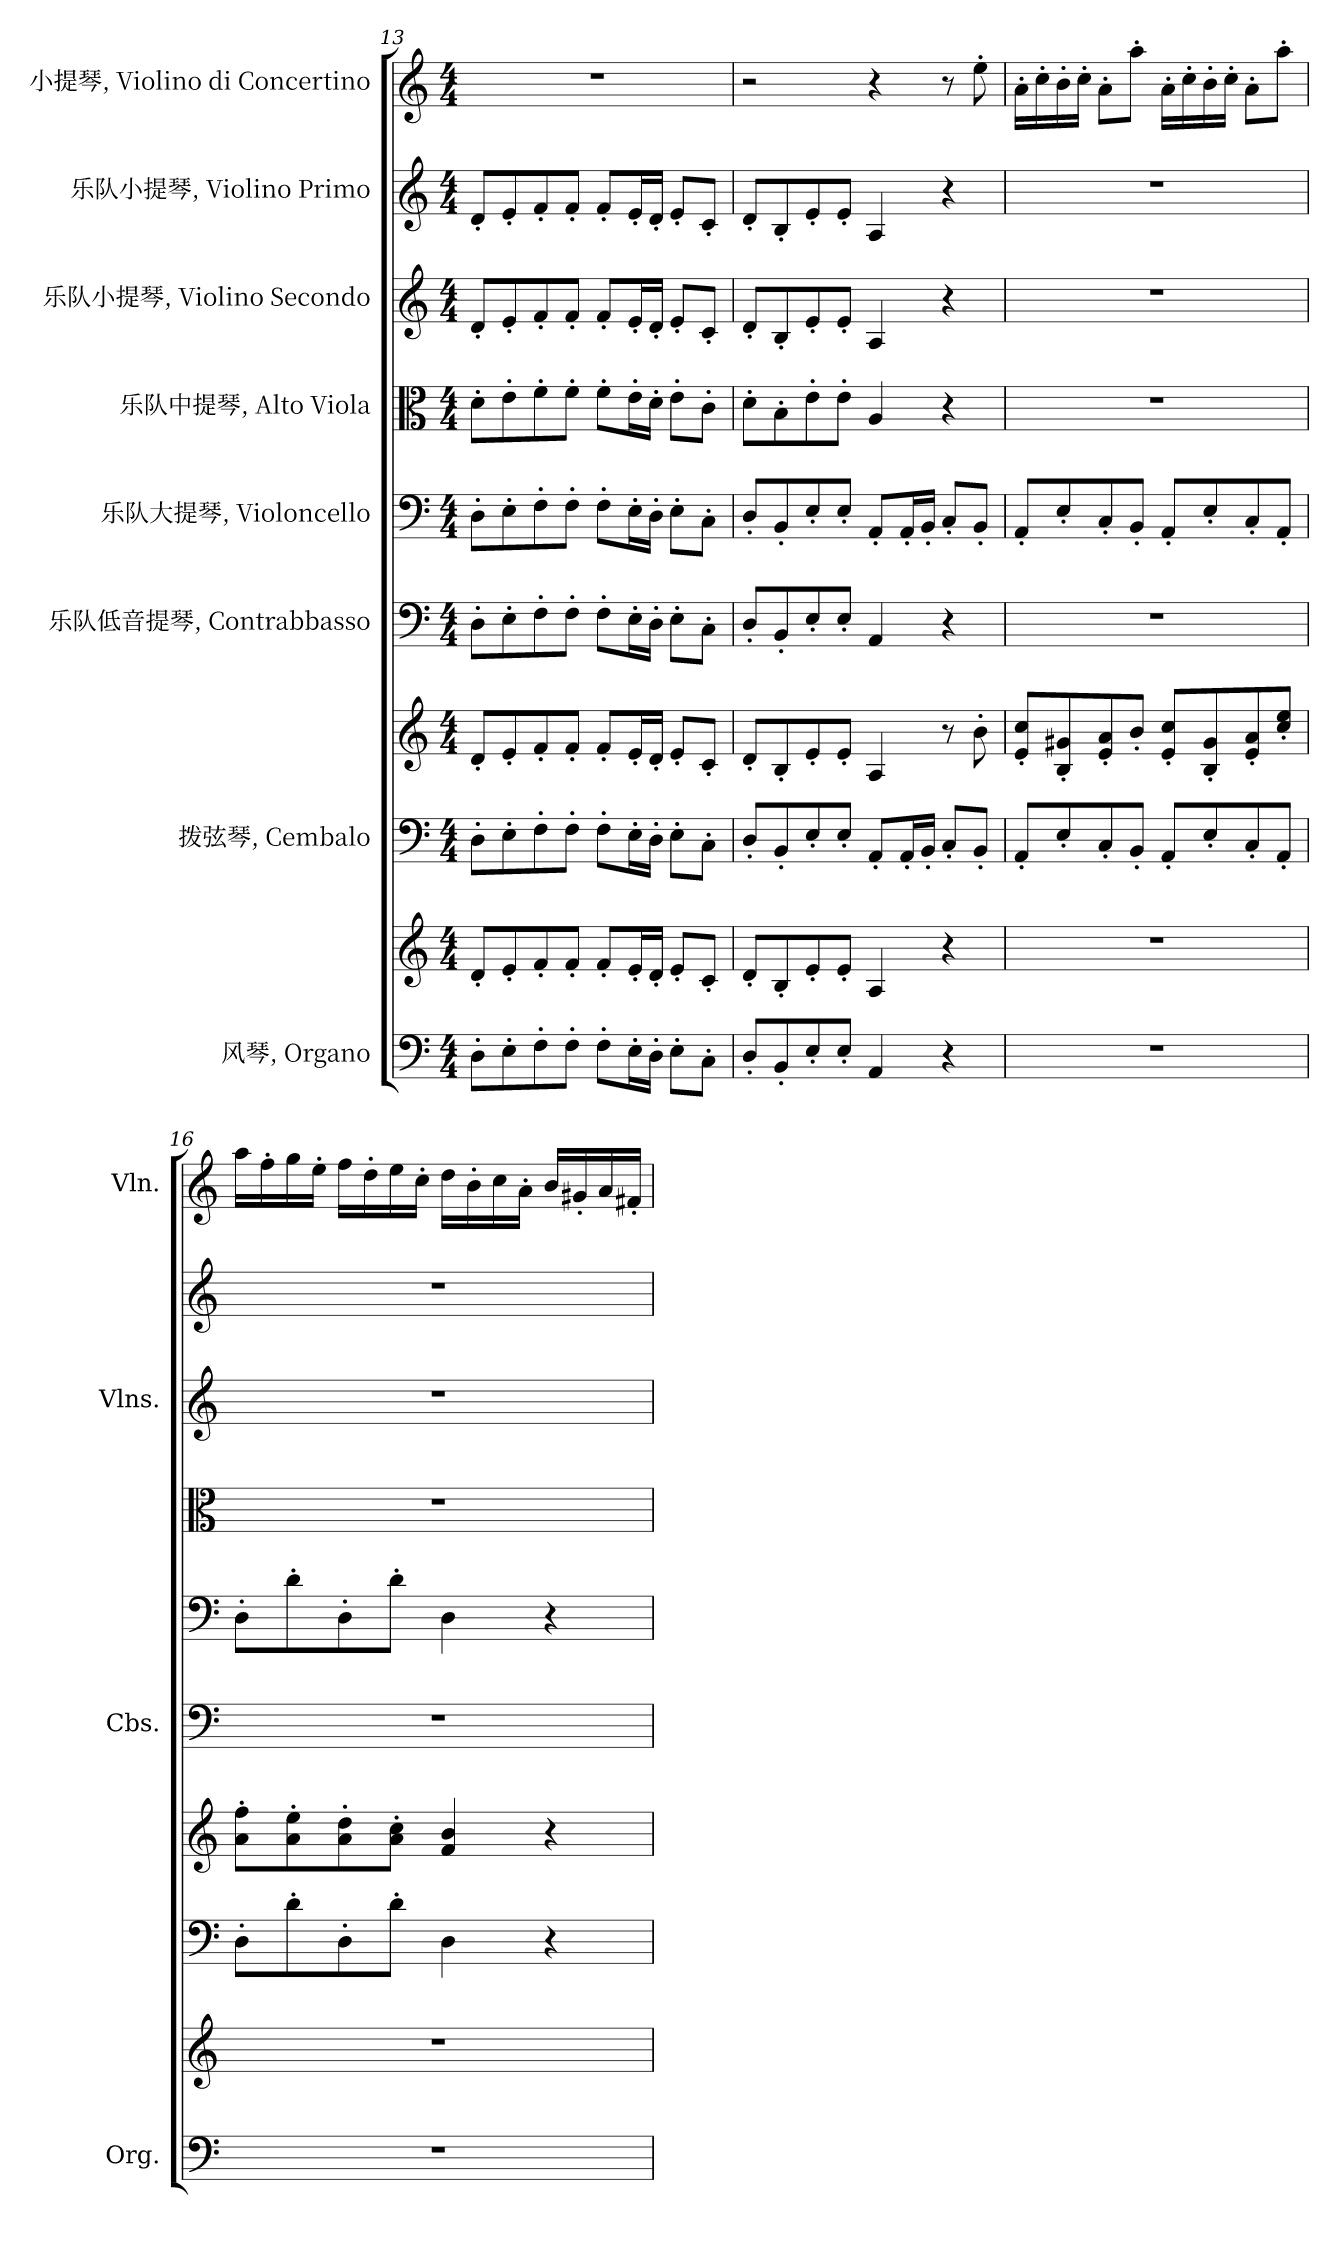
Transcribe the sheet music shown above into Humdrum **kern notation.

**kern	**kern	**kern	**kern	**kern	**kern	**kern	**kern	**kern	**kern
*part8	*part8	*part7	*part7	*part6	*part5	*part4	*part3	*part2	*part1
*staff10	*staff9	*staff8	*staff7	*staff6	*staff5	*staff4	*staff3	*staff2	*staff1
*I"风琴, Organo	*	*I"拨弦琴, Cembalo	*	*I"乐队低音提琴, Contrabbasso	*I"乐队大提琴, Violoncello	*I"乐队中提琴, Alto Viola	*I"乐队小提琴, Violino Secondo	*I"乐队小提琴, Violino Primo	*I"小提琴, Violino di Concertino
*I'Org.	*	*	*	*I'Cbs.	*	*	*I'Vlns.	*	*I'Vln.
*clefF4	*clefG2	*clefF4	*clefG2	*clefF4	*clefF4	*clefC3	*clefG2	*clefG2	*clefG2
*	*	*	*	*ITrd7c12	*	*	*	*	*
*k[]	*k[]	*k[]	*k[]	*k[]	*k[]	*k[]	*k[]	*k[]	*k[]
*M4/4	*M4/4	*M4/4	*M4/4	*M4/4	*M4/4	*M4/4	*M4/4	*M4/4	*M4/4
=13	=13	=13	=13	=13	=13	=13	=13	=13	=13
8D'\L	8d'/L	8D'\L	8d'/L	8DD'\L	8D'\L	8d'\L	8d'/L	8d'/L	1r
8E'\	8e'/	8E'\	8e'/	8EE'\	8E'\	8e'\	8e'/	8e'/	.
8F'\	8f'/	8F'\	8f'/	8FF'\	8F'\	8f'\	8f'/	8f'/	.
8F'\J	8f'/J	8F'\J	8f'/J	8FF'\J	8F'\J	8f'\J	8f'/J	8f'/J	.
8F'\L	8f'/L	8F'\L	8f'/L	8FF'\L	8F'\L	8f'\L	8f'/L	8f'/L	.
16E'\L	16e'/L	16E'\L	16e'/L	16EE'\L	16E'\L	16e'\L	16e'/L	16e'/L	.
16D'\JJ	16d'/JJ	16D'\JJ	16d'/JJ	16DD'\JJ	16D'\JJ	16d'\JJ	16d'/JJ	16d'/JJ	.
8E'\L	8e'/L	8E'\L	8e'/L	8EE'\L	8E'\L	8e'\L	8e'/L	8e'/L	.
8C'\J	8c'/J	8C'\J	8c'/J	8CC'\J	8C'\J	8c'\J	8c'/J	8c'/J	.
=14	=14	=14	=14	=14	=14	=14	=14	=14	=14
8D'/L	8d'/L	8D'/L	8d'/L	8DD'/L	8D'/L	8d'\L	8d'/L	8d'/L	2r
8BB'/	8B'/	8BB'/	8B'/	8BBB'/	8BB'/	8B'\	8B'/	8B'/	.
8E'/	8e'/	8E'/	8e'/	8EE'/	8E'/	8e'\	8e'/	8e'/	.
8E'/J	8e'/J	8E'/J	8e'/J	8EE'/J	8E'/J	8e'\J	8e'/J	8e'/J	.
4AA/	4A/	8AA'/L	4A/	4AAA/	8AA'/L	4A/	4A/	4A/	4r
.	.	16AA'/L	.	.	16AA'/L	.	.	.	.
.	.	16BB'/JJ	.	.	16BB'/JJ	.	.	.	.
4r	4r	8C'/L	8r	4r	8C'/L	4r	4r	4r	8r
.	.	8BB'/J	8b'\	.	8BB'/J	.	.	.	8ee'\
!!LO:PB:g=z
=15	=15	=15	=15	=15	=15	=15	=15	=15	=15
1r	1r	8AA'/L	8e/' 8cc/'L	1r	8AA'/L	1r	1r	1r	16a'\LL
.	.	.	.	.	.	.	.	.	16cc'\
.	.	8E'/	8B/' 8g#X/'	.	8E'/	.	.	.	16b'\
.	.	.	.	.	.	.	.	.	16cc'\JJ
.	.	8C'/	8e/' 8a/'	.	8C'/	.	.	.	8a'\L
.	.	8BB'/J	8b'/J	.	8BB'/J	.	.	.	8aa'\J
.	.	8AA'/L	8e/' 8cc/'L	.	8AA'/L	.	.	.	16a'\LL
.	.	.	.	.	.	.	.	.	16cc'\
.	.	8E'/	8B/' 8g#/'	.	8E'/	.	.	.	16b'\
.	.	.	.	.	.	.	.	.	16cc'\JJ
.	.	8C'/	8e/' 8a/'	.	8C'/	.	.	.	8a'\L
.	.	8AA'/J	8cc/' 8ee/'J	.	8AA'/J	.	.	.	8aa'\J
=16	=16	=16	=16	=16	=16	=16	=16	=16	=16
1r	1r	8D'\L	8a\' 8ff\'L	1r	8D'\L	1r	1r	1r	16aa\LL
.	.	.	.	.	.	.	.	.	16ff'\
.	.	8d'\	8a\' 8ee\'	.	8d'\	.	.	.	16gg\
.	.	.	.	.	.	.	.	.	16ee'\JJ
.	.	8D'\	8a\' 8dd\'	.	8D'\	.	.	.	16ff\LL
.	.	.	.	.	.	.	.	.	16dd'\
.	.	8d'\J	8a\' 8cc\'J	.	8d'\J	.	.	.	16ee\
.	.	.	.	.	.	.	.	.	16cc'\JJ
.	.	4D\	4f/ 4b/	.	4D\	.	.	.	16dd\LL
.	.	.	.	.	.	.	.	.	16b'\
.	.	.	.	.	.	.	.	.	16cc\
.	.	.	.	.	.	.	.	.	16a'\JJ
.	.	4r	4r	.	4r	.	.	.	16b/LL
.	.	.	.	.	.	.	.	.	16g#X'/
.	.	.	.	.	.	.	.	.	16a/
.	.	.	.	.	.	.	.	.	16f#X'/JJ
=	=	=	=	=	=	=	=	=	=
*-	*-	*-	*-	*-	*-	*-	*-	*-	*-
